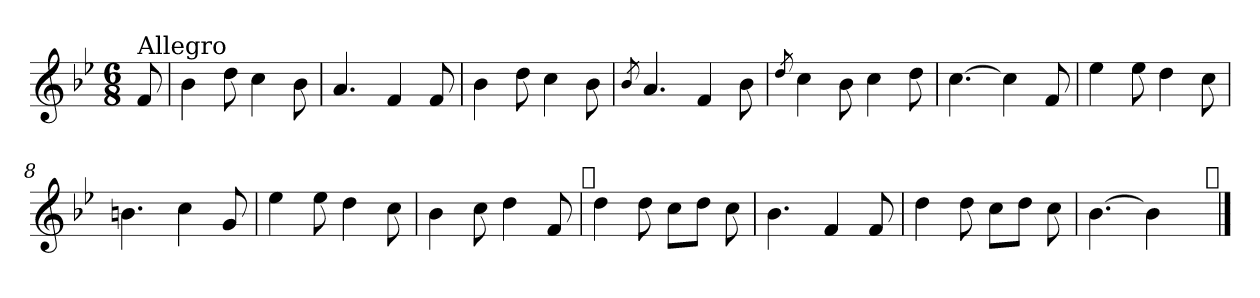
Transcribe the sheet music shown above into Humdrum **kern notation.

**kern
*part1
*staff1
*clefG2
*k[b-e-]
*B-:
*M6/8
=
!LO:TX:a:t=Allegro
8f/
=1
4b-\
8dd\
4cc\
8b-\
=2
4.a/
4f/
8f/
=3
4b-\
8dd\
4cc\
8b-\
=4
8qb-/
4.a/
4f/
8b-\
=5
8qdd/
4cc\
8b-\
4cc\
8dd\
=6
[4.cc\
4cc\]
8f/
!!LO:LB:g=z
=7
4ee-\
8ee-\
4dd\
8cc\
=8
4.bn\
4cc\
8g/
=9
4ee-\
8ee-\
4dd\
8cc\
=10
4b-\
8cc\
4dd\
8f/
!LO:TX:a:t=𝄋
=11
4dd\
8dd\
8cc\L
8dd\J
8cc\
=12
4.b-\
4f/
8f/
=13
4dd\
8dd\
8cc\L
8dd\J
8cc\
!!LO:LB:g=z
=14
[4.b-\
4b-\]
8ryy
!LO:TX:a:t=𝄋
==
*-
